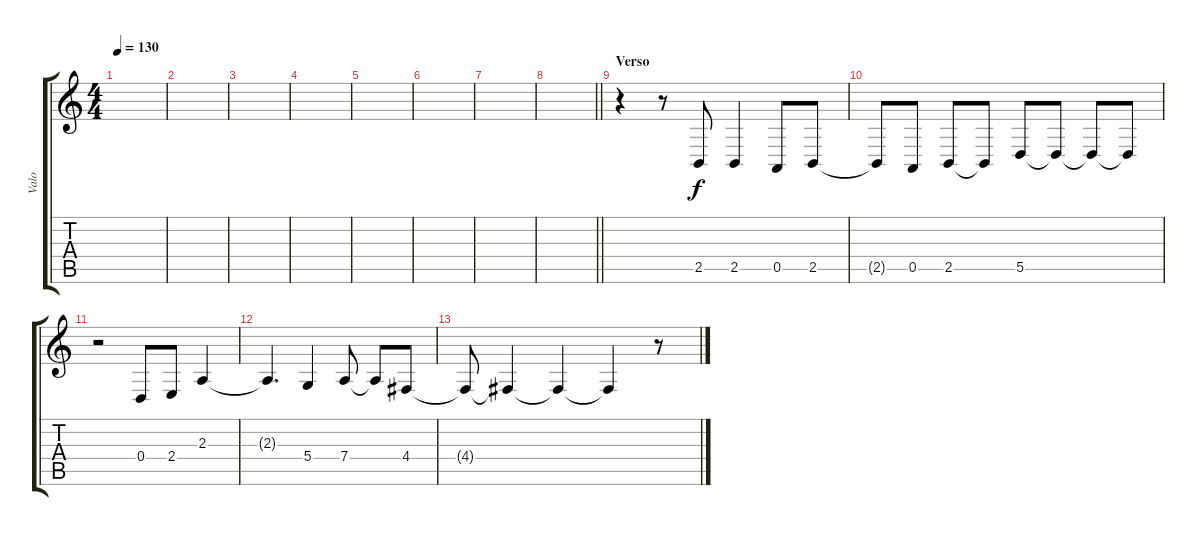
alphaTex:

\track ("Valo" "Valo") {instrument lead6voice}
\staff {score tabs}
\tuning (E4 B3 G3 D3 A2 E2) {hide}
\ts (4 4)
\tempo 130
\clef g2
\ks c
|
|
|
|
|
|
|
\barLineRight lightlight
|
\section ("" "Verso")
r.4 r.8 2.5.8 2.5.4 0.5.8 2.5.8 |
2.5{t}.8 0.5.8 2.5.8 2.5{t}.8 5.5.8 5.5{t}.8 5.5{t}.8 5.5{t}.8 |
r.2 0.4.8 2.4.8 2.3.4 |
2.3{t}.4{d} 5.4.4 7.4.8 7.4{t}.8 4.4.8 |
4.4{t}.8 4.4{t}.4 4.4{t}.4 4.4{t}.4 r.8
